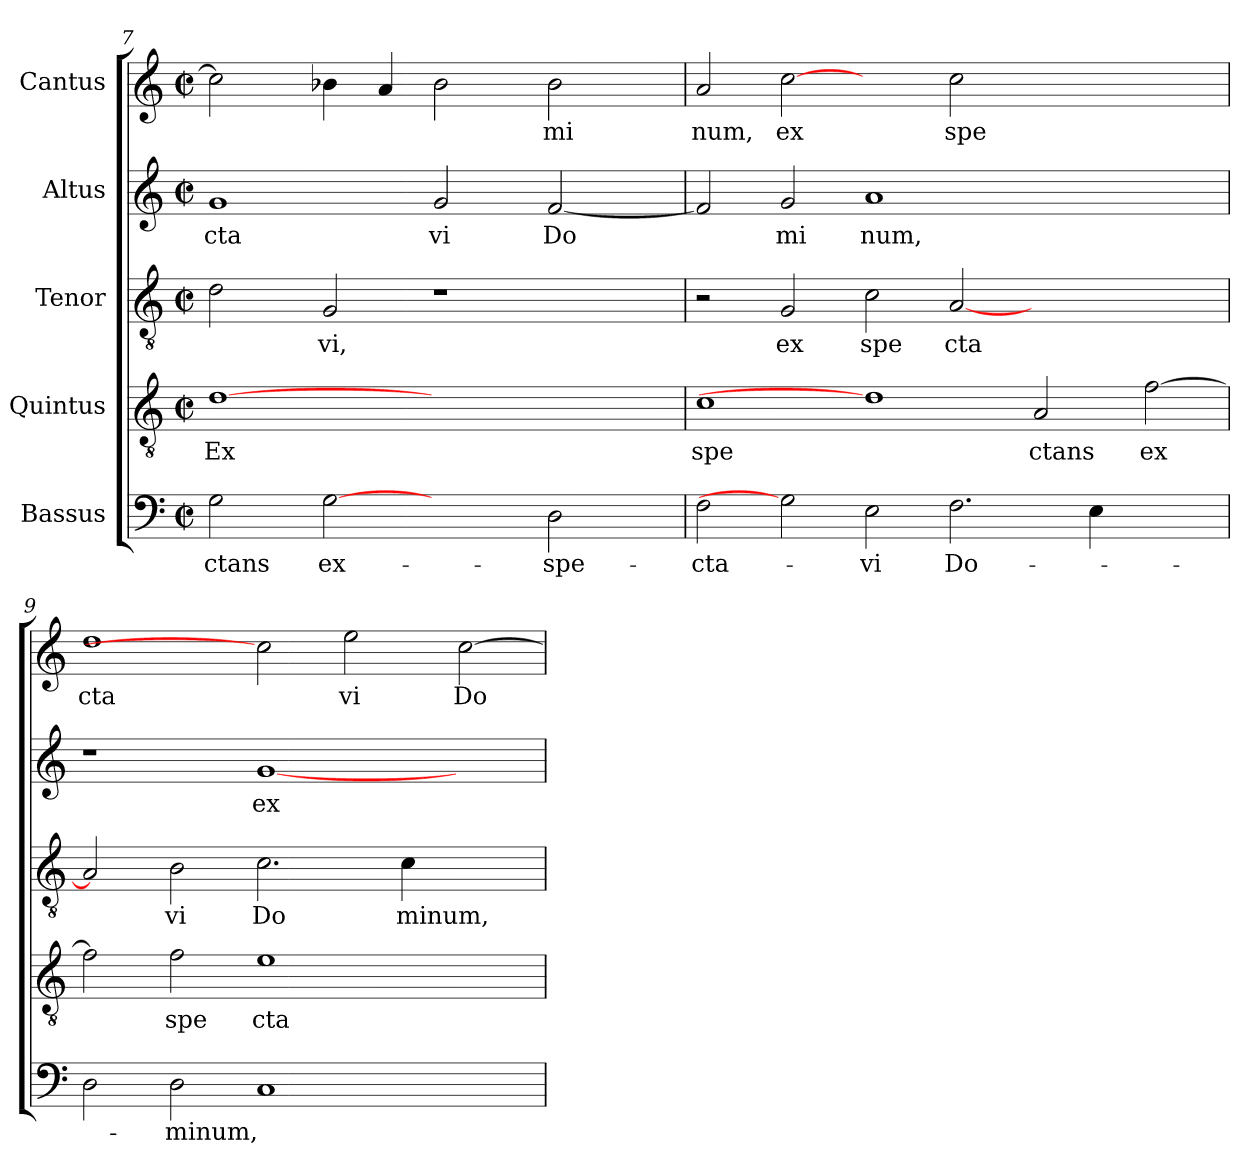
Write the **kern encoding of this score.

**kern	**text	**kern	**text	**kern	**text	**kern	**text	**kern	**text
*part5	*part5	*part4	*part4	*part3	*part3	*part2	*part2	*part1	*part1
*staff5	*staff5	*staff4	*staff4	*staff3	*staff3	*staff2	*staff2	*staff1	*staff1
*I"Bassus	*	*I"Quintus	*	*I"Tenor	*	*I"Altus	*	*I"Cantus	*
!!LO:LB:g=z
*clefF4	*	*clefGv2	*	*clefGv2	*	*clefG2	*	*clefG2	*
*M2/2	*	*M2/2	*	*M2/2	*	*M2/2	*	*M2/2	*
*met(c|)	*	*met(c|)	*	*met(c|)	*	*met(c|)	*	*met(c|)	*
=7	=7	=7	=7	=7	=7	=7	=7	=7	=7
!	!LO:LY:b:cj	!	!LO:LY:b:cj	!	!	!	!LO:LY:b:cj	!	!
*	*	*	*	*^	*	*	*	*^	*
2G\	-ctans	[1d	Ex	2d\	16ryy	.	1g	-cta	2cc\]	16.ryy	.
.	.	.	.	.	1ryy	.	.	.	.	.	.
.	.	.	.	.	.	.	.	.	.	1ryy	.
!	!LO:LY:b:cj	!	!	!	!	!LO:LY:b:cj	!	!	!	!	!
[2G	ex-	.	.	2G/	.	-vi,	.	.	4b-X\	.	.
.	.	.	.	.	.	.	.	.	4a/	.	.
!	!	!	!	!	!	!	!	!LO:LY:b:cj	!	!	!
2ryy	.	1ryy	.	1r	.	.	2g/	vi	2b-\	.	.
.	.	.	.	.	2...ryy	.	.	.	.	.	.
.	.	.	.	.	.	.	.	.	.	2ryy	.
!	!LO:LY:b:cj	!	!	!	!	!	!	!LO:LY:b	!	!	!LO:LY:b:cj
2D\	-spe-	.	.	.	.	.	[<2f/	Do	2b-\	.	mi
.	.	.	.	.	.	.	.	.	.	4ryy	.
.	.	.	.	.	.	.	.	.	.	8ryy	.
.	.	.	.	.	.	.	.	.	.	32ryy	.
=8	=8	=8	=8	=8	=8	=8	=8	=8	=8	=8	=8
!	!LO:LY:b:cj	!	!LO:LY:b:cj	!	!	!	!	!	!	!	!LO:LY:b:cj
*	*	*	*	*v	*v	*	*	*	*v	*v	*
2F\	-cta-	1c	spe	2r	.	2f/]	.	2a/	num,
!	!	!	!	!	!LO:LY:b:cj	!	!LO:LY:b:cj	!	!LO:LY:b:cj
2G]	.	.	.	2G/	ex	2g/	mi	[2cc	ex
!	!LO:LY:b:cj	!	!	!	!LO:LY:b:cj	!	!LO:LY:b:cj	!	!
2E\	-vi	1d]	.	2c\	spe	1a	num,	2ryy	.
!	!LO:LY:b	!	!	!	!LO:LY:b	!	!	!	!LO:LY:b:cj
2.F\	Do-	.	.	[<2A/	cta	.	.	2cc\	spe
!	!	!	!LO:LY:b:cj	!	!	!	!	!	!
.	.	2A/	ctans	1ryy	.	1ryy	.	1ryy	.
4E\	.	.	.	.	.	.	.	.	.
!	!	!	!LO:LY:b:cj	!	!	!	!	!	!
2ryy	.	[>2f\	ex	.	.	.	.	.	.
=9	=9	=9	=9	=9	=9	=9	=9	=9	=9
!	!	!	!	!	!	!	!	!	!LO:LY:b:cj
2D\	.	2f\]	.	2A/]	.	1r	.	1dd	cta
!	!LO:LY:b	!	!LO:LY:b:cj	!	!LO:LY:b:cj	!	!	!	!
2D\	-minum,	2f\	spe	2B\	vi	.	.	.	.
!	!	!	!LO:LY:b:cj	!	!LO:LY:b:cj	!	!LO:LY:b:cj	!	!
1C	.	1e	cta	2.c\	Do	[<1g	ex	2cc]	.
!	!	!	!	!	!	!	!	!	!LO:LY:b:cj
.	.	.	.	.	.	.	.	2ee\	vi
!	!	!	!	!	!LO:LY:b	!	!	!	!
.	.	.	.	4c\	minum,	.	.	.	.
!	!	!	!	!	!	!	!	!	!LO:LY:b
2ryy	.	2ryy	.	2ryy	.	2ryy	.	[>2cc\	Do
=	=	=	=	=	=	=	=	=	=
*-	*-	*-	*-	*-	*-	*-	*-	*-	*-
